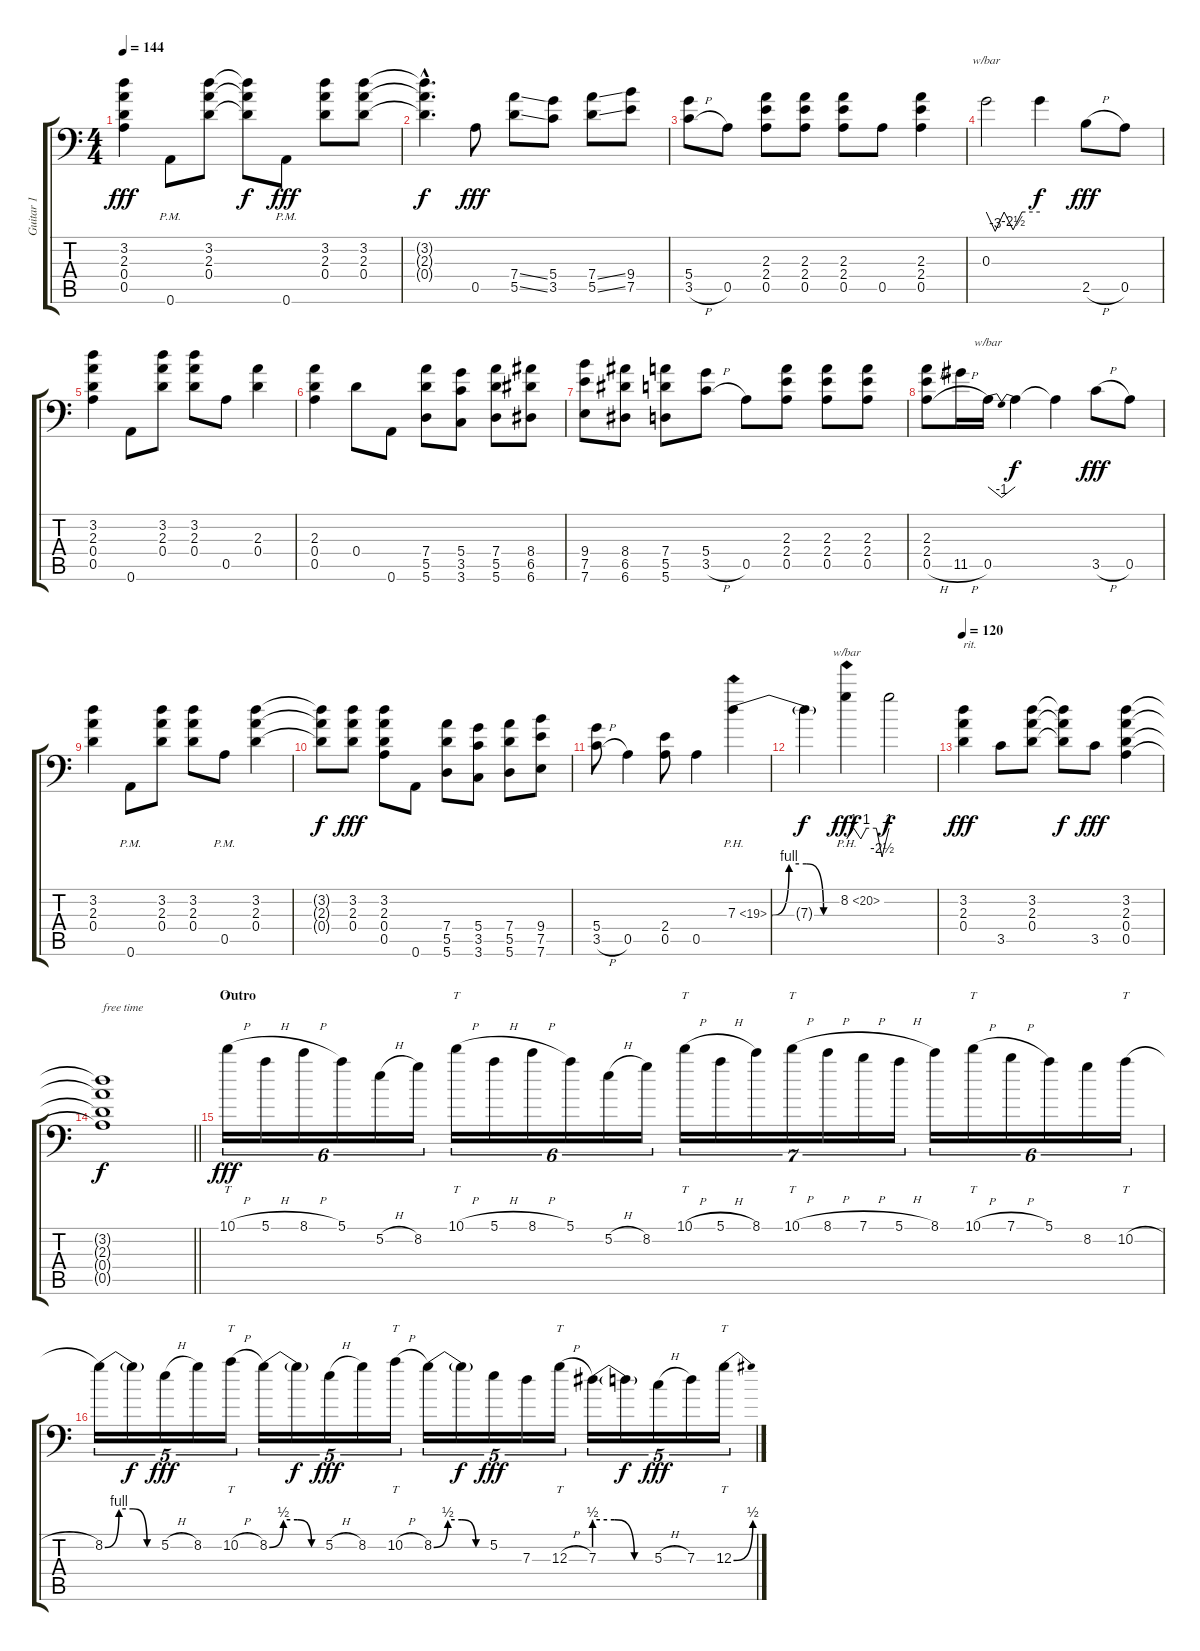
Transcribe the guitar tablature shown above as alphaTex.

\track ("Guitar 1" "Guitar 1") {instrument distortionguitar}
\staff {score tabs}
\tuning (E4 B3 G3 D3 A2 A1) {hide}
\ts (4 4)
\tempo 144
\clef f4
\ks c
(3.2 2.3 0.4 0.5).4{dy fff} 0.6{pm}.8 (3.2 2.3 0.4).8 (3.2{t} 2.3{t} 0.4{t}).8{dy f} 0.6{pm}.8{dy fff} (3.2 2.3 0.4).8 (3.2 2.3 0.4).8 |
(3.2{hac t} 2.3{hac t} 0.4{hac t}).4{d dy f} 0.5.8{dy fff} (7.4{ss} 5.5{ss}).8 (5.4 3.5).8 (7.4{ss} 5.5{ss}).8 (9.4 7.5).8 |
(5.4 3.5{h}).8 0.5.8 (2.3 2.4 0.5).8 (2.3 2.4 0.5).8 (2.3 2.4 0.5).8 0.5.8 (2.3 2.4 0.5).4 |
0.3.2{tbe (custom default 0 0 10 -12 20 0 30 -10 40 0 60 0)} 0.3{t}.4{dy f} 2.5{h}.8{dy fff} 0.5.8 |
(3.2 2.3 0.4 0.5).4 0.6.8 (3.2 2.3 0.4).8 (3.2 2.3 0.4).8 0.5.8 (2.3 0.4).4 |
(2.3 0.4 0.5).4 0.4.8 0.6.8 (7.4 5.5 5.6).8 (5.4 3.5 3.6).8 (7.4 5.5 5.6).8 (8.4 6.5 6.6).8 |
(9.4 7.5 7.6).8 (8.4 6.5 6.6).8 (7.4 5.5 5.6).8 (5.4 3.5{h}).8 0.5.8 (2.3 2.4 0.5).8 (2.3 2.4 0.5).8 (2.3 2.4 0.5).8 |
(2.3 2.4 0.5{h}).8 11.5{h}.16 0.5.16{tbe (dip default 0 0 20 -4 49 -4 60 0)} 0.5{t}.4{dy f} 0.5{t}.4 3.5{h}.8{dy fff} 0.5.8 |
(3.2 2.3 0.4).4 0.6{pm}.8 (3.2 2.3 0.4).8 (3.2 2.3 0.4).8 0.5{pm}.8 (3.2 2.3 0.4).4 |
(3.2{t} 2.3{t} 0.4{t}).8{dy f} (3.2 2.3 0.4).8{dy fff} (3.2 2.3 0.4 0.5).8 0.6.8 (7.4 5.5 5.6).8 (5.4 3.5 3.6).8 (7.4 5.5 5.6).8 (9.4 7.5 7.6).8 |
(5.4 3.5{h}).8 0.5.4 (2.4 0.5).8 0.5.4 7.3{be (custom 0 0 15 4 30 4 45 0 60 0) ph 12}.4 |
7.3{t}.4{dy f} 8.2{ph 12}.4{tbe (custom default 0 0 10 4 20 0 28 4 42 4 50 -10 60 4) dy fff} 8.2{t}.2{dy f} |
\tempo 120
(3.2 2.3 0.4).4{txt "rit." dy fff} 3.5.8 (3.2 2.3 0.4).8 (3.2{t} 2.3{t} 0.4{t}).8{dy f} 3.5.8{dy fff} (3.2 2.3 0.4 0.5).4 |
\barLineRight lightlight
(3.2{t} 2.3{t} 0.4{t} 0.5{t}).1{txt "free time" dy f} |
\section ("" "Outro")
10.1{h}.16{tt tu (6 4) dy fff} 5.1{h}.16{tu (6 4)} 8.1{h}.16{tu (6 4)} 5.1.16{tu (6 4)} 5.2{h}.16{tu (6 4)} 8.2.16{tu (6 4)} 10.1{h}.16{tt tu (6 4)} 5.1{h}.16{tu (6 4)} 8.1{h}.16{tu (6 4)} 5.1.16{tu (6 4)} 5.2{h}.16{tu (6 4)} 8.2.16{tu (6 4)} 10.1{h}.16{tt tu (7 4)} 5.1{h}.16{tu (7 4)} 8.1.16{tu (7 4)} 10.1{h}.16{tt tu (7 4)} 8.1{h}.16{tu (7 4)} 7.1{h}.16{tu (7 4)} 5.1{h}.16{tu (7 4)} 8.1.16{tu (6 4)} 10.1{h}.16{tt tu (6 4)} 7.1{h}.16{tu (6 4)} 5.1.16{tu (6 4)} 8.2.16{tu (6 4)} 10.2{h}.16{tt tu (6 4)} |
8.2{be (custom 0 0 15 4 30 4 45 0 60 0)}.16{tu (5 4)} 8.2{t}.16{tu (5 4) dy f} 5.2{h}.16{tu (5 4) dy fff} 8.2.16{tu (5 4)} 10.2{h}.16{tt tu (5 4)} 8.2{be (custom 0 0 15 2 30 2 45 0 60 0)}.16{tu (5 4)} 8.2{t}.16{tu (5 4) dy f} 5.2{h}.16{tu (5 4) dy fff} 8.2.16{tu (5 4)} 10.2{h}.16{tt tu (5 4)} 8.2{be (custom 0 0 15 2 30 2 45 0 60 0)}.16{tu (5 4)} 8.2{t}.16{tu (5 4) dy f} 5.2.16{tu (5 4) dy fff} 7.3.16{tu (5 4)} 12.3{h}.16{tt tu (5 4)} 7.3{be (custom 0 2 20 2 40 0 60 0)}.16{tu (5 4)} 7.3{t}.16{tu (5 4) dy f} 5.3{h}.16{tu (5 4) dy fff} 7.3.16{tu (5 4)} 12.3{be (bend 0 0 60 2)}.16{tt tu (5 4)}
